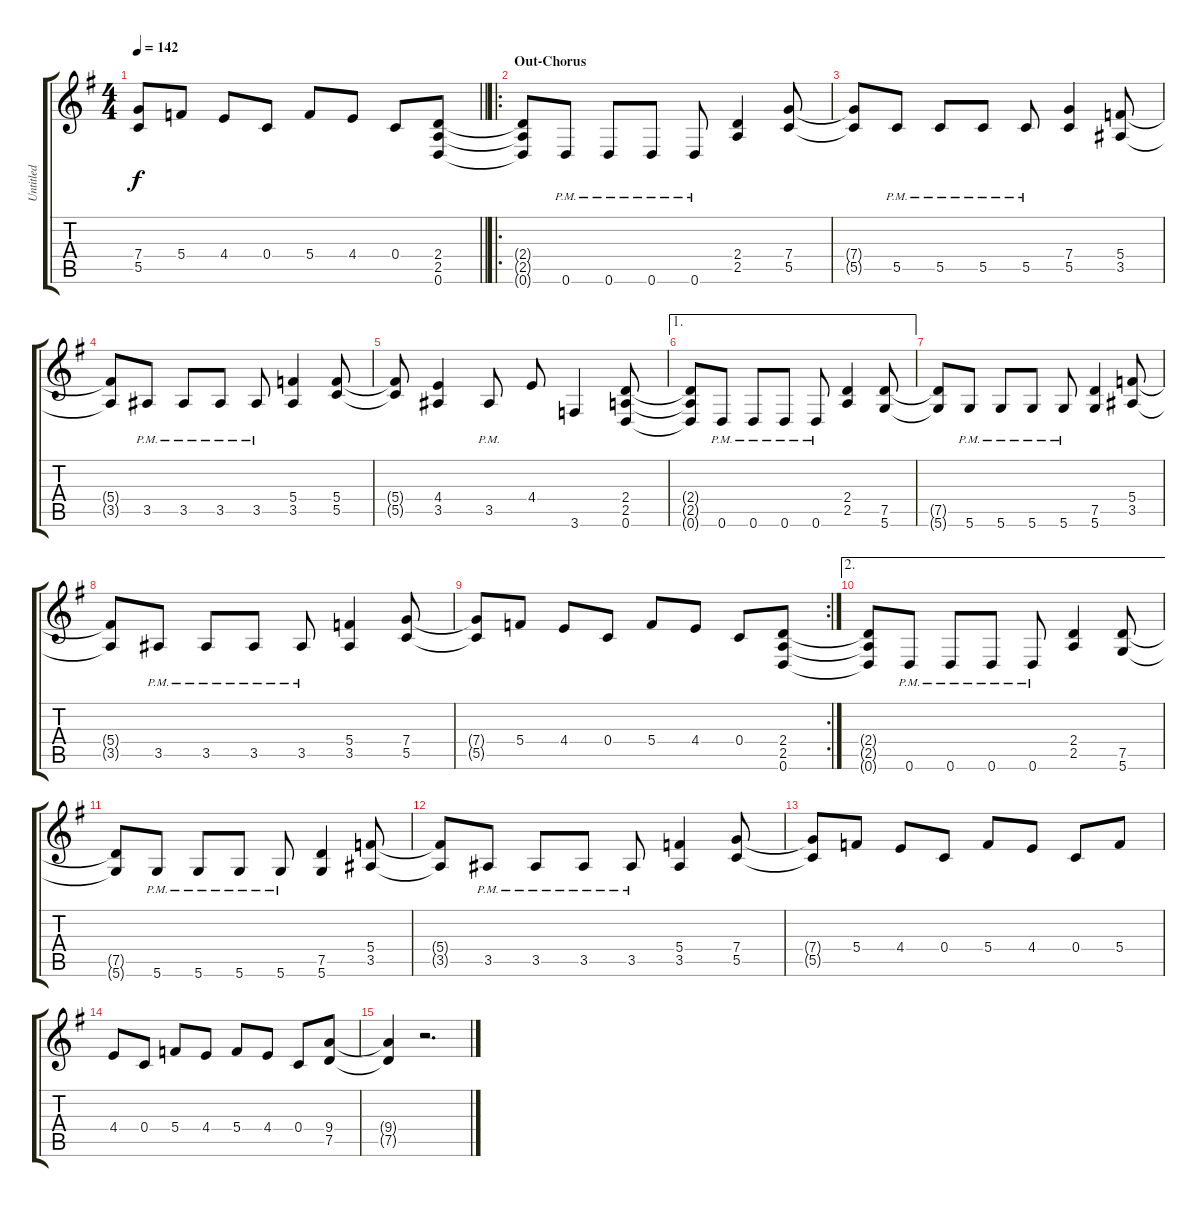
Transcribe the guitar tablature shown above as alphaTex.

\track ("Untitled" "Untitled") {instrument distortionguitar}
\staff {score tabs}
\tuning (D4 A3 F3 C3 G2 D2) {hide}
\ts (4 4)
\tempo 142
\clef g2
\barLineRight lightlight
\ks g
(7.4{t} 5.5{t}).8{dy f} 5.4.8 4.4.8 0.4.8 5.4.8 4.4.8 0.4.8 (2.4 2.5 0.6).8 |
\ro
\section ("" "Out-Chorus")
(2.4{t} 2.5{t} 0.6{t}).8 0.6{pm}.8 0.6{pm}.8 0.6{pm}.8 0.6{pm}.8 (2.4 2.5).4 (7.4 5.5).8 |
(7.4{t} 5.5{t}).8 5.5{pm}.8 5.5{pm}.8 5.5{pm}.8 5.5{pm}.8 (7.4 5.5).4 (5.4 3.5).8 |
(5.4{t} 3.5{t}).8 3.5{pm}.8 3.5{pm}.8 3.5{pm}.8 3.5{pm}.8 (5.4 3.5).4 (5.4 5.5).8 |
(5.4{t} 5.5{t}).8 (4.4 3.5).4 3.5{pm}.8 4.4.8 3.6.4 (2.4 2.5 0.6).8 |
\ae 1
(2.4{t} 2.5{t} 0.6{t}).8 0.6{pm}.8 0.6{pm}.8 0.6{pm}.8 0.6{pm}.8 (2.4 2.5).4 (7.5 5.6).8 |
(7.5{t} 5.6{t}).8 5.6{pm}.8 5.6{pm}.8 5.6{pm}.8 5.6{pm}.8 (7.5 5.6).4 (5.4 3.5).8 |
(5.4{t} 3.5{t}).8 3.5{pm}.8 3.5{pm}.8 3.5{pm}.8 3.5{pm}.8 (5.4 3.5).4 (7.4 5.5).8 |
\rc 2
(7.4{t} 5.5{t}).8 5.4.8 4.4.8 0.4.8 5.4.8 4.4.8 0.4.8 (2.4 2.5 0.6).8 |
\ae 2
(2.4{t} 2.5{t} 0.6{t}).8 0.6{pm}.8 0.6{pm}.8 0.6{pm}.8 0.6{pm}.8 (2.4 2.5).4 (7.5 5.6).8 |
(7.5{t} 5.6{t}).8 5.6{pm}.8 5.6{pm}.8 5.6{pm}.8 5.6{pm}.8 (7.5 5.6).4 (5.4 3.5).8 |
(5.4{t} 3.5{t}).8 3.5{pm}.8 3.5{pm}.8 3.5{pm}.8 3.5{pm}.8 (5.4 3.5).4 (7.4 5.5).8 |
(7.4{t} 5.5{t}).8 5.4.8 4.4.8 0.4.8 5.4.8 4.4.8 0.4.8 5.4.8 |
4.4.8 0.4.8 5.4.8 4.4.8 5.4.8 4.4.8 0.4.8 (9.4 7.5).8 |
(9.4{t} 7.5{t}).4 r.2{d}
